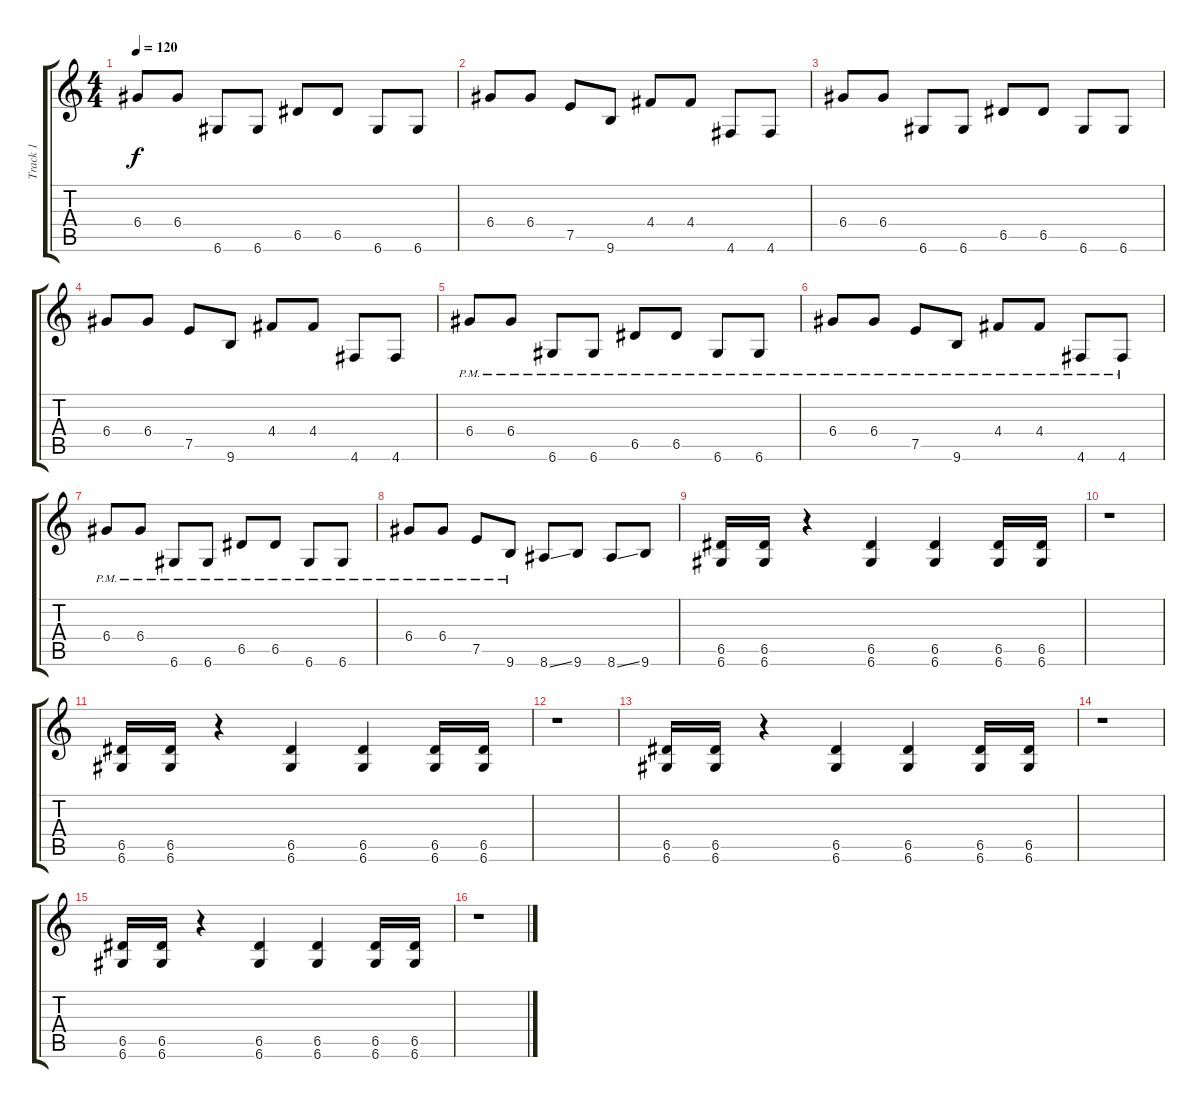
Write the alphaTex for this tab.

\track ("Track 1" "Track 1") {instrument distortionguitar}
\staff {score tabs}
\tuning (E4 B3 G3 D3 A2 D2) {hide}
\ts (4 4)
\tempo 120
\clef g2
\ks c
6.4.8{dy f} 6.4.8 6.6.8 6.6.8 6.5.8 6.5.8 6.6.8 6.6.8 |
6.4.8 6.4.8 7.5.8 9.6.8 4.4.8 4.4.8 4.6.8 4.6.8 |
6.4.8 6.4.8 6.6.8 6.6.8 6.5.8 6.5.8 6.6.8 6.6.8 |
6.4.8 6.4.8 7.5.8 9.6.8 4.4.8 4.4.8 4.6.8 4.6.8 |
6.4{pm}.8 6.4{pm}.8 6.6{pm}.8 6.6{pm}.8 6.5{pm}.8 6.5{pm}.8 6.6{pm}.8 6.6{pm}.8 |
6.4{pm}.8 6.4{pm}.8 7.5{pm}.8 9.6{pm}.8 4.4{pm}.8 4.4{pm}.8 4.6{pm}.8 4.6{pm}.8 |
6.4{pm}.8 6.4{pm}.8 6.6{pm}.8 6.6{pm}.8 6.5{pm}.8 6.5{pm}.8 6.6{pm}.8 6.6{pm}.8 |
6.4{pm}.8 6.4{pm}.8 7.5{pm}.8 9.6{pm}.8 8.6{ss}.8 9.6.8 8.6{ss}.8 9.6.8 |
(6.5 6.6).16 (6.5 6.6).16 r.4 (6.5 6.6).4 (6.5 6.6).4 (6.5 6.6).16 (6.5 6.6).16 |
r.1 |
(6.5 6.6).16 (6.5 6.6).16 r.4 (6.5 6.6).4 (6.5 6.6).4 (6.5 6.6).16 (6.5 6.6).16 |
r.1 |
(6.5 6.6).16 (6.5 6.6).16 r.4 (6.5 6.6).4 (6.5 6.6).4 (6.5 6.6).16 (6.5 6.6).16 |
r.1 |
(6.5 6.6).16 (6.5 6.6).16 r.4 (6.5 6.6).4 (6.5 6.6).4 (6.5 6.6).16 (6.5 6.6).16 |
r.1
